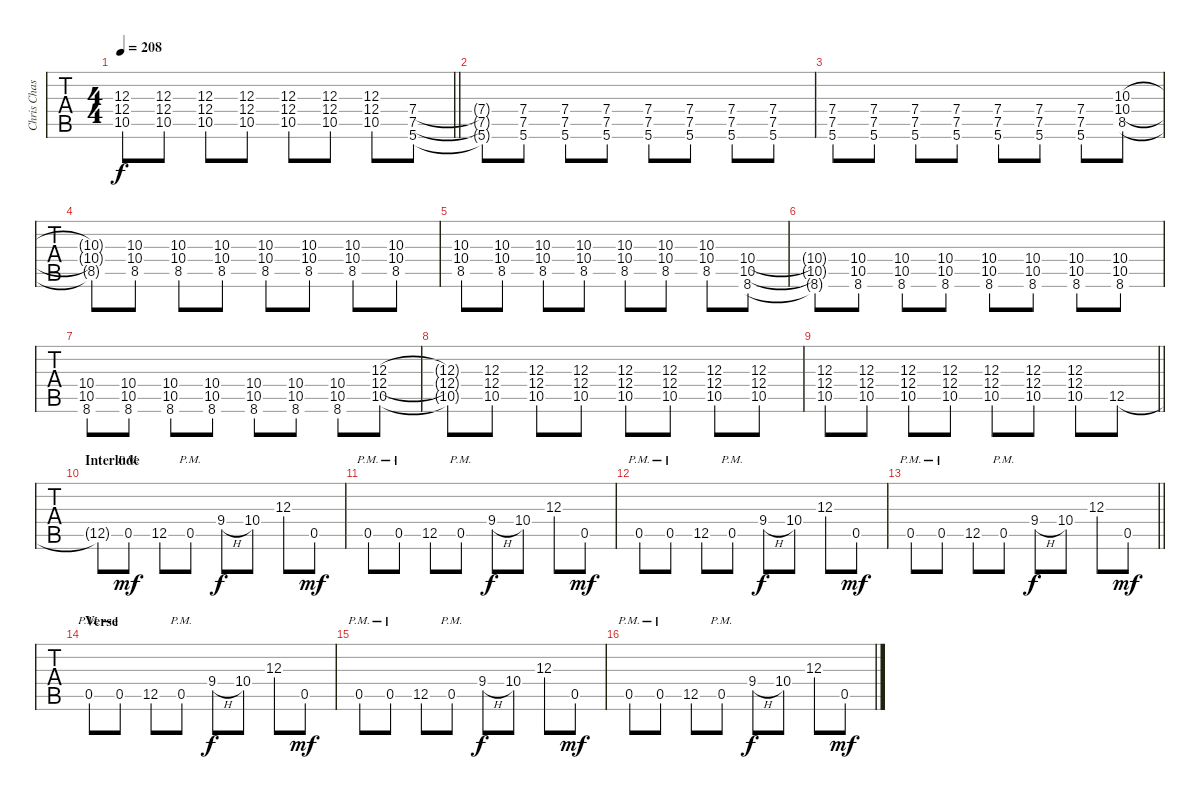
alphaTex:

\track ("Chris Chasse - Guitar One" "Chris Chas") {instrument distortionguitar}
\staff {tabs}
\tuning (Eb4 Bb3 Gb3 Db3 Ab2 Eb2) {hide}
\ts (4 4)
\tempo 208
\clef g2
\barLineRight lightlight
\ks c
(12.3 12.4 10.5).8{dy f} (12.3 12.4 10.5).8 (12.3 12.4 10.5).8 (12.3 12.4 10.5).8 (12.3 12.4 10.5).8 (12.3 12.4 10.5).8 (12.3 12.4 10.5).8 (7.4 7.5 5.6).8 |
(7.4{t} 7.5{t} 5.6{t}).8 (7.4 7.5 5.6).8 (7.4 7.5 5.6).8 (7.4 7.5 5.6).8 (7.4 7.5 5.6).8 (7.4 7.5 5.6).8 (7.4 7.5 5.6).8 (7.4 7.5 5.6).8 |
(7.4 7.5 5.6).8 (7.4 7.5 5.6).8 (7.4 7.5 5.6).8 (7.4 7.5 5.6).8 (7.4 7.5 5.6).8 (7.4 7.5 5.6).8 (7.4 7.5 5.6).8 (10.3 10.4 8.5).8 |
(10.3{t} 10.4{t} 8.5{t}).8 (10.3 10.4 8.5).8 (10.3 10.4 8.5).8 (10.3 10.4 8.5).8 (10.3 10.4 8.5).8 (10.3 10.4 8.5).8 (10.3 10.4 8.5).8 (10.3 10.4 8.5).8 |
(10.3 10.4 8.5).8 (10.3 10.4 8.5).8 (10.3 10.4 8.5).8 (10.3 10.4 8.5).8 (10.3 10.4 8.5).8 (10.3 10.4 8.5).8 (10.3 10.4 8.5).8 (10.4 10.5 8.6).8 |
(10.4{t} 10.5{t} 8.6{t}).8 (10.4 10.5 8.6).8 (10.4 10.5 8.6).8 (10.4 10.5 8.6).8 (10.4 10.5 8.6).8 (10.4 10.5 8.6).8 (10.4 10.5 8.6).8 (10.4 10.5 8.6).8 |
(10.4 10.5 8.6).8 (10.4 10.5 8.6).8 (10.4 10.5 8.6).8 (10.4 10.5 8.6).8 (10.4 10.5 8.6).8 (10.4 10.5 8.6).8 (10.4 10.5 8.6).8 (12.3 12.4 10.5).8 |
(12.3{t} 12.4{t} 10.5{t}).8 (12.3 12.4 10.5).8 (12.3 12.4 10.5).8 (12.3 12.4 10.5).8 (12.3 12.4 10.5).8 (12.3 12.4 10.5).8 (12.3 12.4 10.5).8 (12.3 12.4 10.5).8 |
\barLineRight lightlight
(12.3 12.4 10.5).8 (12.3 12.4 10.5).8 (12.3 12.4 10.5).8 (12.3 12.4 10.5).8 (12.3 12.4 10.5).8 (12.3 12.4 10.5).8 (12.3 12.4 10.5).8 12.5.8{balance 0} |
\section ("" "Interlude")
12.5{t}.8 0.5{pm}.8{dy mf} 12.5.8 0.5{pm}.8 9.4{h}.8{dy f} 10.4.8 12.3.8 0.5.8{dy mf} |
0.5{pm}.8 0.5{pm}.8 12.5.8 0.5{pm}.8 9.4{h}.8{dy f} 10.4.8 12.3.8 0.5.8{dy mf} |
0.5{pm}.8 0.5{pm}.8 12.5.8 0.5{pm}.8 9.4{h}.8{dy f} 10.4.8 12.3.8 0.5.8{dy mf} |
\barLineRight lightlight
0.5{pm}.8 0.5{pm}.8 12.5.8 0.5{pm}.8 9.4{h}.8{dy f} 10.4.8 12.3.8 0.5.8{dy mf} |
\section ("" "Verse")
0.5{pm}.8 0.5{pm}.8 12.5.8 0.5{pm}.8 9.4{h}.8{dy f} 10.4.8 12.3.8 0.5.8{dy mf} |
0.5{pm}.8 0.5{pm}.8 12.5.8 0.5{pm}.8 9.4{h}.8{dy f} 10.4.8 12.3.8 0.5.8{dy mf} |
0.5{pm}.8 0.5{pm}.8 12.5.8 0.5{pm}.8 9.4{h}.8{dy f} 10.4.8 12.3.8 0.5.8{dy mf}
